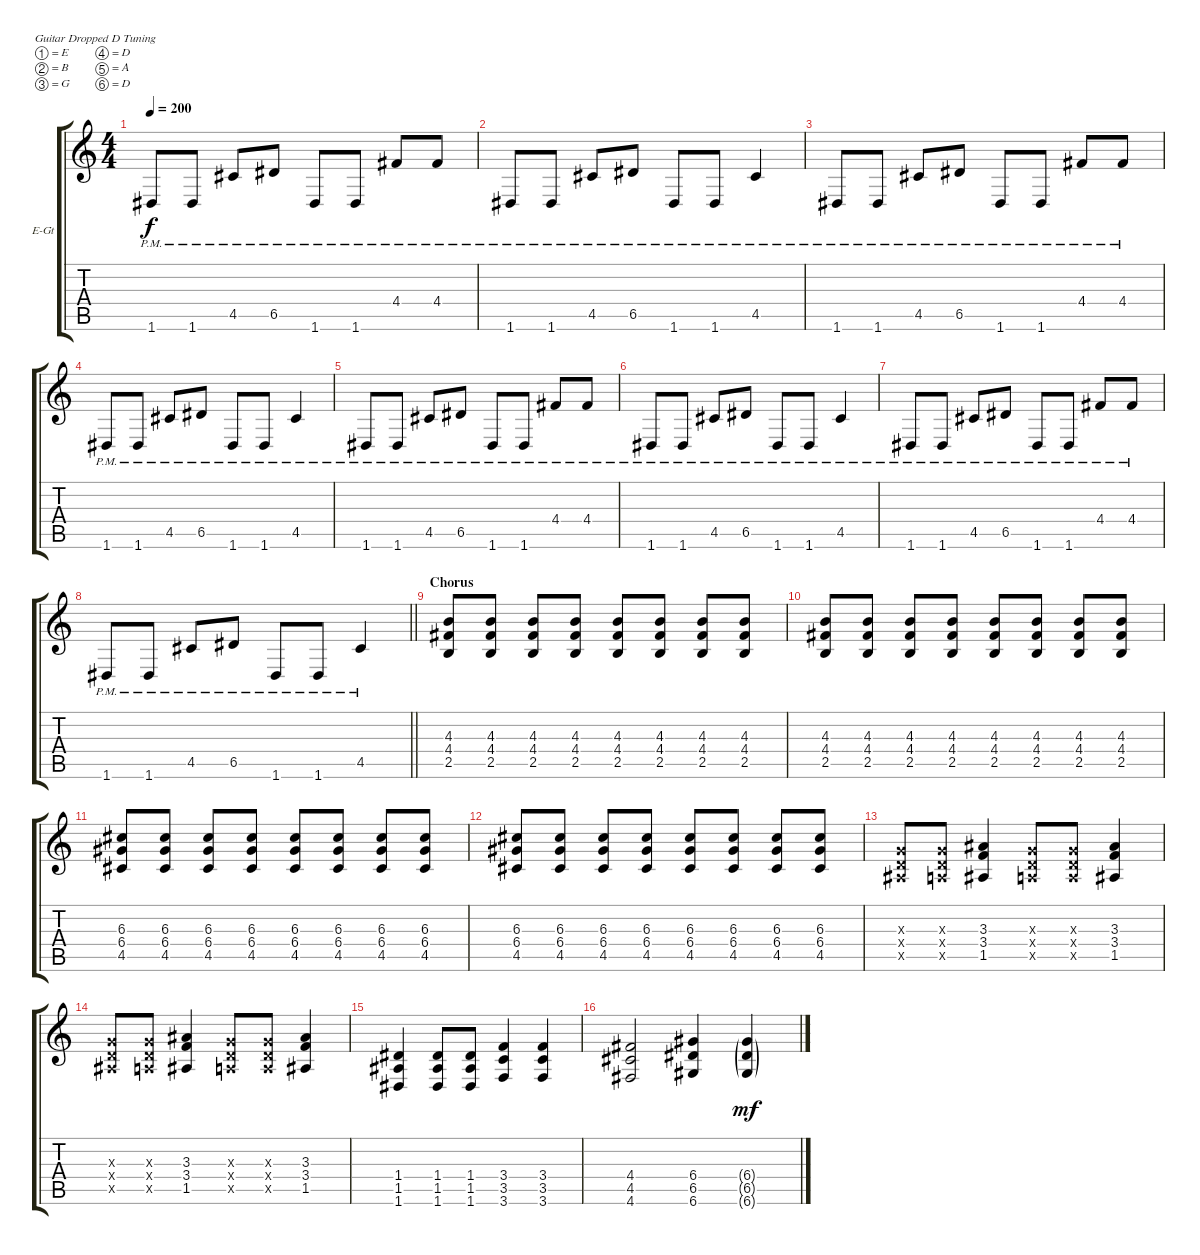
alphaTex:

\bracketExtendMode groupsimilarinstruments
\firstSystemTrackNameOrientation horizontal
\otherSystemsTrackNameOrientation horizontal
\track ("Guitar 2" "E-Gt") {instrument distortionguitar}
\staff {score tabs}
\tuning (E4 B3 G3 D3 A2 D2)
\ts (4 4)
\tempo 200
\clef g2
\ks c
1.6{pm}.8{dy f} 1.6{pm}.8 4.5{pm}.8 6.5{pm}.8 1.6{pm}.8 1.6{pm}.8 4.4{pm}.8 4.4{pm}.8 |
1.6{pm}.8 1.6{pm}.8 4.5{pm}.8 6.5{pm}.8 1.6{pm}.8 1.6{pm}.8 4.5{pm}.4 |
1.6{pm}.8 1.6{pm}.8 4.5{pm}.8 6.5{pm}.8 1.6{pm}.8 1.6{pm}.8 4.4{pm}.8 4.4{pm}.8 |
1.6{pm}.8 1.6{pm}.8 4.5{pm}.8 6.5{pm}.8 1.6{pm}.8 1.6{pm}.8 4.5{pm}.4 |
1.6{pm}.8 1.6{pm}.8 4.5{pm}.8 6.5{pm}.8 1.6{pm}.8 1.6{pm}.8 4.4{pm}.8 4.4{pm}.8 |
1.6{pm}.8 1.6{pm}.8 4.5{pm}.8 6.5{pm}.8 1.6{pm}.8 1.6{pm}.8 4.5{pm}.4 |
1.6{pm}.8 1.6{pm}.8 4.5{pm}.8 6.5{pm}.8 1.6{pm}.8 1.6{pm}.8 4.4{pm}.8 4.4{pm}.8 |
\barLineRight lightlight
1.6{pm}.8 1.6{pm}.8 4.5{pm}.8 6.5{pm}.8 1.6{pm}.8 1.6{pm}.8 4.5{pm}.4 |
\section ("" "Chorus")
(4.3 4.4 2.5).8 (4.3 4.4 2.5).8 (4.3 4.4 2.5).8 (4.3 4.4 2.5).8 (4.3 4.4 2.5).8 (4.3 4.4 2.5).8 (4.3 4.4 2.5).8 (4.3 4.4 2.5).8 |
(4.3 4.4 2.5).8 (4.3 4.4 2.5).8 (4.3 4.4 2.5).8 (4.3 4.4 2.5).8 (4.3 4.4 2.5).8 (4.3 4.4 2.5).8 (4.3 4.4 2.5).8 (4.3 4.4 2.5).8 |
(6.3 6.4 4.5).8 (6.3 6.4 4.5).8 (6.3 6.4 4.5).8 (6.3 6.4 4.5).8 (6.3 6.4 4.5).8 (6.3 6.4 4.5).8 (6.3 6.4 4.5).8 (6.3 6.4 4.5).8 |
(6.3 6.4 4.5).8 (6.3 6.4 4.5).8 (6.3 6.4 4.5).8 (6.3 6.4 4.5).8 (6.3 6.4 4.5).8 (6.3 6.4 4.5).8 (6.3 6.4 4.5).8 (6.3 6.4 4.5).8 |
(0.3{x} 0.4{x} 1.5{x}).8 (0.3{x} 0.4{x} 0.5{x}).8 (3.3 3.4 1.5).4 (0.3{x} 0.4{x} 0.5{x}).8 (0.3{x} 0.4{x} 0.5{x}).8 (3.3 3.4 1.5).4 |
(0.3{x} 0.4{x} 1.5{x}).8 (0.3{x} 0.4{x} 0.5{x}).8 (3.3 3.4 1.5).4 (0.3{x} 0.4{x} 0.5{x}).8 (0.3{x} 0.4{x} 0.5{x}).8 (3.3 3.4 1.5).4 |
(1.4 1.5 1.6).4 (1.4 1.5 1.6).8 (1.4 1.5 1.6).8 (3.4 3.5 3.6).4 (3.4 3.5 3.6).4 |
(4.4 4.5 4.6).2 (6.4 6.5 6.6).4 (6.4{g} 6.5{g} 6.6{g}).4{dy mf}
